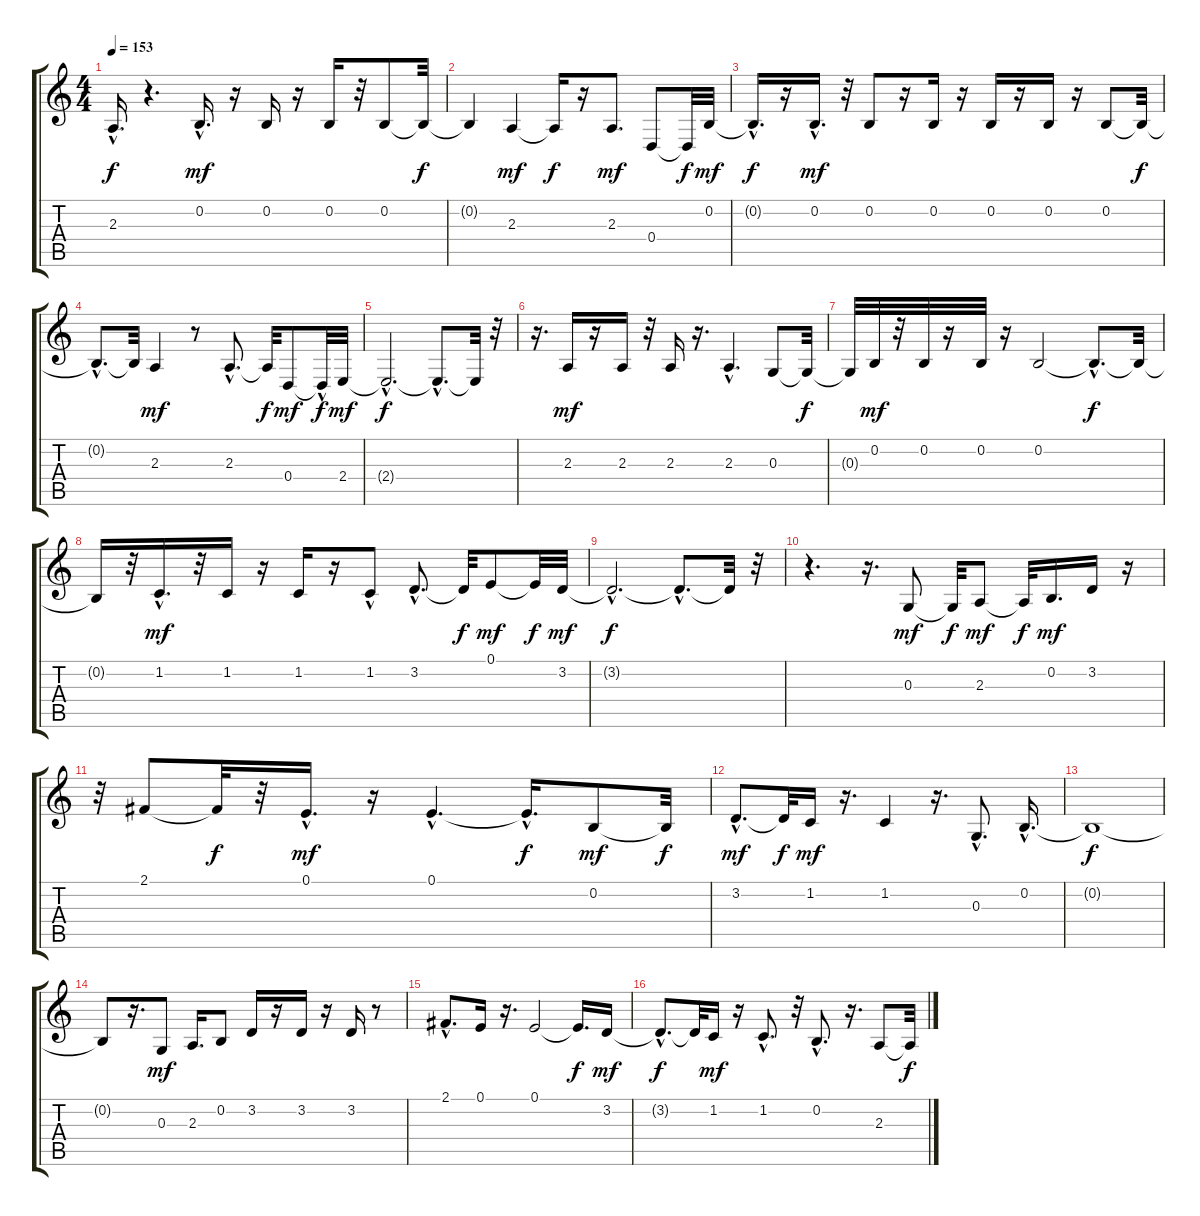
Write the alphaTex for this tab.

\track "" {instrument stringensemble1}
\staff {score tabs}
\tuning (E4 B3 G3 D3 A2 E2) {hide}
\ts (4 4)
\tempo 153
\clef g2
\ks c
2.3{hac t}.16{d dy f} r.4{d} 0.2{hac}.16{d dy mf} r.16 0.2.16 r.16 0.2.16 r.32 0.2.8 0.2{t}.32{dy f} |
0.2{t}.4 2.3.4{dy mf} 2.3{t}.16{dy f} r.16 2.3.8{d dy mf} 0.4.8 0.4{t}.32{dy f} 0.2.32{dy mf} |
0.2{hac t}.16{d dy f} r.16 0.2{hac}.16{d dy mf} r.32 0.2.8 r.16 0.2.16 r.16 0.2.16 r.16 0.2.16 r.16 0.2.8 0.2{t}.32{dy f} |
0.2{hac t}.8{d} 0.2{t}.32 2.3.4{dy mf} r.8 2.3{hac}.8{d} 2.3{t}.32{dy f} 0.4.8{dy mf} 0.4{hac t}.32{dy f} 2.4.32{dy mf} |
2.4{hac t}.2{d dy f} 2.4{hac t}.8{d} 2.4{t}.32 r.32 |
r.16{d} 2.3.16{dy mf} r.16 2.3.16 r.32 2.3.16 r.16{d} 2.3{hac}.4{d} 0.3.8 0.3{t}.32{dy f} |
0.3{t}.32 0.2.32{dy mf} r.32 0.2.32 r.16 0.2.32 r.16 0.2.2 0.2{hac t}.8{d dy f} 0.2{t}.32 |
0.2{t}.16 r.32 1.2{hac}.16{d dy mf} r.32 1.2.16 r.16 1.2.16 r.16 1.2{hac}.8 3.2{hac}.8{d} 3.2{t}.32{dy f} 0.1.8{dy mf} 0.1{t}.32{dy f} 3.2.32{dy mf} |
3.2{hac t}.2{d dy f} 3.2{hac t}.8{d} 3.2{t}.32 r.32 |
r.4{d} r.16{d} 0.3.8{dy mf} 0.3{t}.32{dy f} 2.3.8{dy mf} 2.3{t}.32{dy f} 0.2.16{d dy mf} 3.2.16 r.16 |
r.32 2.1.8 2.1{t}.32{dy f} r.32 0.1{hac}.16{d dy mf} r.16 0.1{hac}.4{d} 0.1{hac t}.16{d dy f} 0.2.8{dy mf} 0.2{t}.32{dy f} |
3.2{hac}.8{d dy mf} 3.2{t}.32{dy f} 1.2.16{dy mf} r.16{d} 1.2.4 r.16{d} 0.3{hac}.8{d} 0.2{hac}.16{d} |
0.2{t}.1{dy f} |
0.2{t}.8 r.16{d} 0.3.8{dy mf} 2.3.16{d} 0.2.8 3.2.16 r.16 3.2.16 r.16 3.2.16 r.8 |
2.1{hac}.8{d} 0.1.16 r.16{d} 0.1.2 0.1{t}.16{d dy f} 3.2.16{dy mf} |
3.2{hac t}.8{d dy f} 3.2{t}.32 1.2.16{dy mf} r.16 1.2{hac}.8{d} r.32 0.2{hac}.8{d} r.16{d} 2.3.8 2.3{t}.32{dy f}
